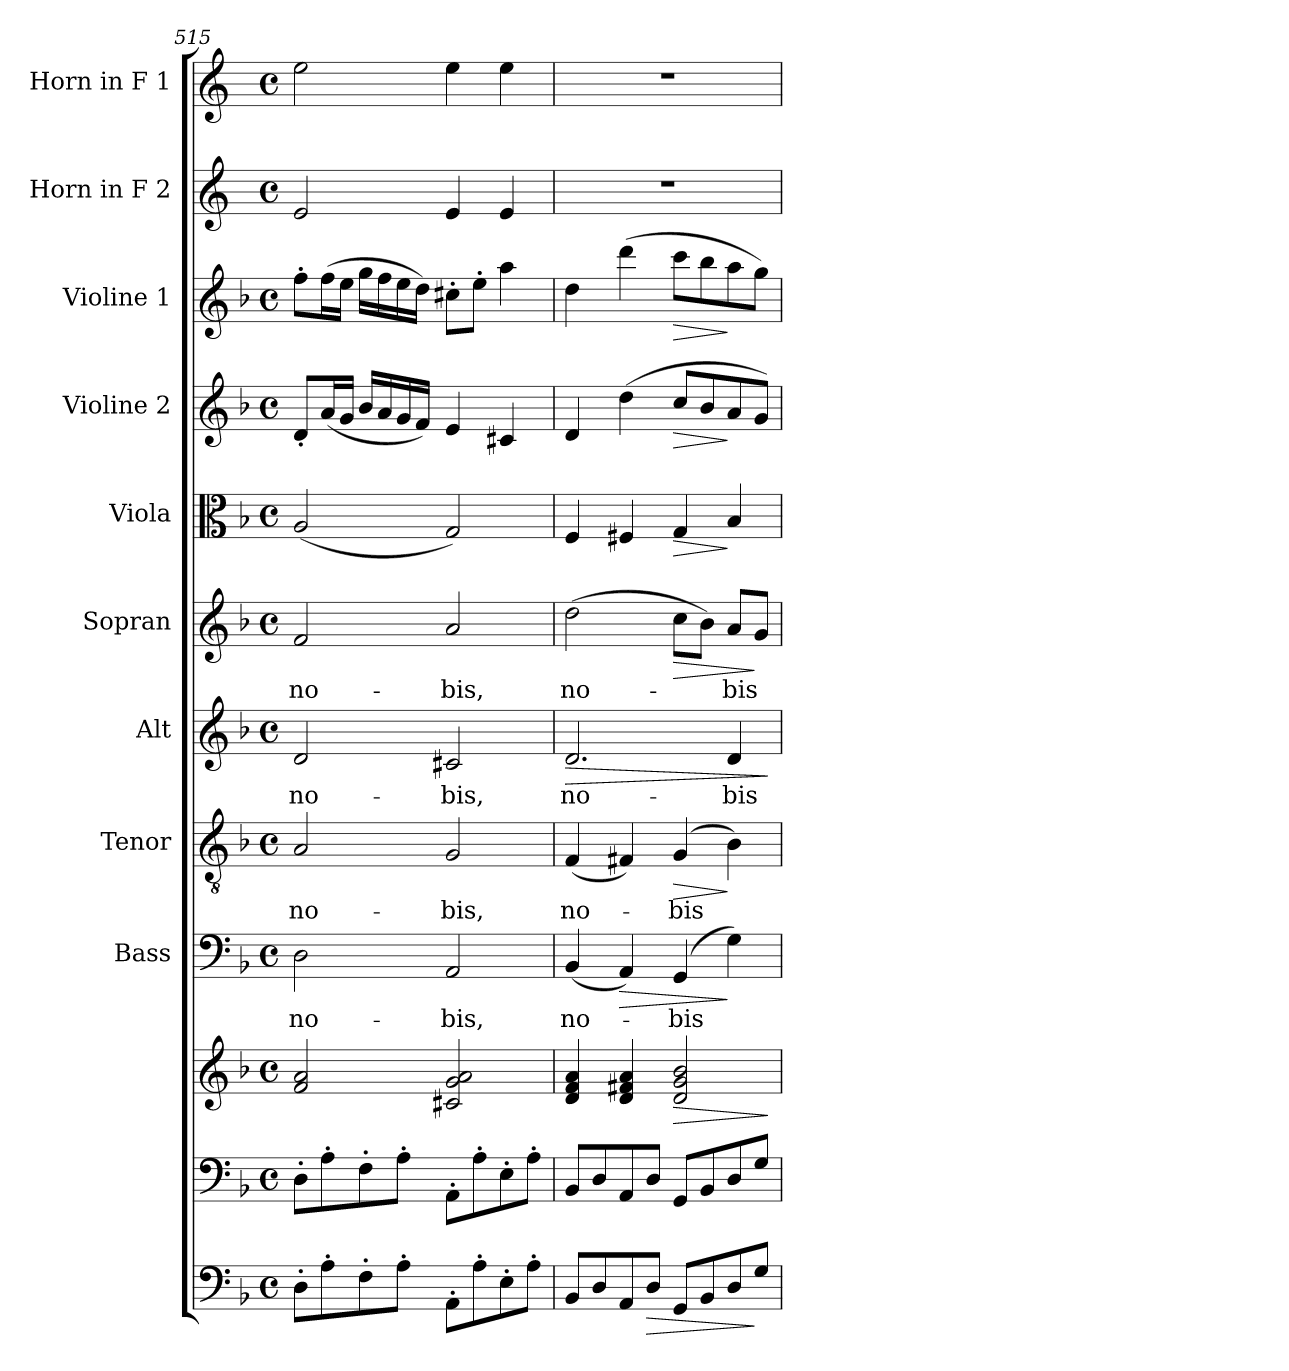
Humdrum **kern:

**kern	**dynam	**kern	**kern	**dynam	**kern	**text	**dynam	**kern	**text	**dynam	**kern	**text	**dynam	**kern	**text	**dynam	**kern	**dynam	**kern	**dynam	**kern	**dynam	**kern	**kern
*part11	*part11	*part10	*part10	*part10	*part9	*part9	*part9	*part8	*part8	*part8	*part7	*part7	*part7	*part6	*part6	*part6	*part5	*part5	*part4	*part4	*part3	*part3	*part2	*part1
*staff12	*staff12	*staff11	*staff10	*staff10/11	*staff9	*staff9	*staff9	*staff8	*staff8	*staff8	*staff7	*staff7	*staff7	*staff6	*staff6	*staff6	*staff5	*staff5	*staff4	*staff4	*staff3	*staff3	*staff2	*staff1
*	*	*	*	*	*I"Bass	*	*	*I"Tenor	*	*	*I"Alt	*	*	*I"Sopran	*	*	*I"Viola	*	*I"Violine 2	*	*I"Violine 1	*	*I"Horn in F 2	*I"Horn in F 1
*	*	*	*	*	*I'B.	*	*	*I'T.	*	*	*I'A.	*	*	*I'S.	*	*	*I'Vla.	*	*I'Vl. 2	*	*I'Vl. 1	*	*	*
!!LO:PB:g=z
*clefF4	*	*clefF4	*clefG2	*	*clefF4	*	*	*clefGv2	*	*	*clefG2	*	*	*clefG2	*	*	*clefC3	*	*clefG2	*	*clefG2	*	*clefG2	*clefG2
*ITrd7c12	*	*	*	*	*	*	*	*	*	*	*	*	*	*	*	*	*	*	*	*	*	*	*ITrd4c7	*ITrd4c7
*k[b-]	*	*k[b-]	*k[b-]	*	*k[b-]	*	*	*k[b-]	*	*	*k[b-]	*	*	*k[b-]	*	*	*k[b-]	*	*k[b-]	*	*k[b-]	*	*k[b-]	*k[b-]
*F:	*	*F:	*F:	*	*F:	*	*	*F:	*	*	*F:	*	*	*F:	*	*	*F:	*	*F:	*	*F:	*	*F:	*F:
*M4/4	*	*M4/4	*M4/4	*	*M4/4	*	*	*M4/4	*	*	*M4/4	*	*	*M4/4	*	*	*M4/4	*	*M4/4	*	*M4/4	*	*M4/4	*M4/4
*met(c)	*	*met(c)	*met(c)	*	*met(c)	*	*	*met(c)	*	*	*met(c)	*	*	*met(c)	*	*	*met(c)	*	*met(c)	*	*met(c)	*	*met(c)	*met(c)
=515	=515	=515	=515	=515	=515	=515	=515	=515	=515	=515	=515	=515	=515	=515	=515	=515	=515	=515	=515	=515	=515	=515	=515	=515
!	!	!	!	!	!	!LO:LY:b	!	!	!LO:LY:b	!	!	!LO:LY:b	!	!	!LO:LY:b	!	!	!	!	!	!	!	!	!
8DD'>\L	.	8D'>\L	2f/ 2a/	.	2D\	no-	.	2A/	no-	.	2d/	no-	.	2f/	no-	.	(<2A/	.	8d'</L	.	8ff'>\L	.	2A/	2a\
8AA'>\	.	8A'>\	.	.	.	.	.	.	.	.	.	.	.	.	.	.	.	.	(<16a/L	.	(>16ff\L	.	.	.
.	.	.	.	.	.	.	.	.	.	.	.	.	.	.	.	.	.	.	16g/JJ	.	16ee\JJ	.	.	.
8FF'>\	.	8F'>\	.	.	.	.	.	.	.	.	.	.	.	.	.	.	.	.	16b-/LL	.	16gg\LL	.	.	.
.	.	.	.	.	.	.	.	.	.	.	.	.	.	.	.	.	.	.	16a/	.	16ff\	.	.	.
8AA'>\J	.	8A'>\J	.	.	.	.	.	.	.	.	.	.	.	.	.	.	.	.	16g/	.	16ee\	.	.	.
.	.	.	.	.	.	.	.	.	.	.	.	.	.	.	.	.	.	.	16f/JJ)	.	16dd\JJ)	.	.	.
!	!	!	!	!	!	!LO:LY:b	!	!	!LO:LY:b	!	!	!LO:LY:b	!	!	!LO:LY:b	!	!	!	!	!	!	!	!	!
8AAA'>\L	.	8AA'>\L	2c#X/ 2g/ 2a/	.	2AA/	-bis,	.	2G/	-bis,	.	2c#X/	-bis,	.	2a/	-bis,	.	2G/)	.	4e/	.	8cc#X'>\L	.	4A/	4a\
8AA'>\	.	8A'>\	.	.	.	.	.	.	.	.	.	.	.	.	.	.	.	.	.	.	8ee'>\J	.	.	.
8EE'>\	.	8E'>\	.	.	.	.	.	.	.	.	.	.	.	.	.	.	.	.	4c#X/	.	4aa\	.	4A/	4a\
8AA'>\J	.	8A'>\J	.	.	.	.	.	.	.	.	.	.	.	.	.	.	.	.	.	.	.	.	.	.
=516	=516	=516	=516	=516	=516	=516	=516	=516	=516	=516	=516	=516	=516	=516	=516	=516	=516	=516	=516	=516	=516	=516	=516	=516
!	!	!	!	!	!	!LO:LY:b	!	!	!LO:LY:b	!	!	!LO:LY:b	!LO:HP:b	!	!LO:LY:b	!	!	!	!	!	!	!	!	!
8BBB-/L	.	8BB-/L	4d/ 4f/ 4a/	.	(<4BB-/	no-	.	(<4F/	no-	.	2.d/	no-	>	(>2dd\	no-	.	4F/	.	4d/	.	4dd\	.	1r	1r
8DD/	.	8D/	.	.	.	.	.	.	.	.	.	.	.	.	.	.	.	.	.	.	.	.	.	.
!	!	!	!	!	!	!	!LO:HP:b	!	!	!	!	!	!	!	!	!	!	!	!	!	!	!	!	!
8AAA/	.	8AA/	4d/ 4f#X/ 4a/	.	4AA/)	.	>	4F#X/)	.	.	.	.	.	.	.	.	4F#X/	.	(>4dd\	.	(>4ddd\	.	.	.
!	!LO:HP:b	!	!	!	!	!	!	!	!	!	!	!	!	!	!	!	!	!	!	!	!	!	!	!
8DD/J	>	8D/J	.	.	.	.	.	.	.	.	.	.	.	.	.	.	.	.	.	.	.	.	.	.
!	!	!	!	!LO:HP:b	!	!LO:LY:b	!	!	!LO:LY:b	!LO:HP:b	!	!	!	!	!	!LO:HP:b	!	!LO:HP:b	!	!LO:HP:b	!	!LO:HP:b	!	!
8GGG/L	.	8GG/L	2d/ 2g/ 2b-/	>	(4GG/	-bis	.	(4G/	-bis	>	.	.	.	8cc\L	.	>	4G/	>	8cc/L	>	8ccc\L	>	.	.
8BBB-/	.	8BB-/	.	.	.	.	.	.	.	.	.	.	.	8b-\J)	.	.	.	.	8b-/	.	8bb-\	.	.	.
!	!	!	!	!	!	!	!	!	!	!	!	!LO:LY:b	!	!	!LO:LY:b	!	!	!	!	!	!	!	!	!
8DD/	.	8D/	.	.	4G\)	.	]	4B-\)	.	]	4d/	-bis	.	8a/L	-bis	.	4B-/	]	8a/	]	8aa\	]	.	.
8GG/J	]	8G/J	.	.	.	.	.	.	.	.	.	.	.	8g/J	.	]	.	.	8g/J)	.	8gg\J)	.	.	.
.	.	.	.	]	.	.	.	.	.	.	.	.	]	.	.	.	.	.	.	.	.	.	.	.
=	=	=	=	=	=	=	=	=	=	=	=	=	=	=	=	=	=	=	=	=	=	=	=	=
*-	*-	*-	*-	*-	*-	*-	*-	*-	*-	*-	*-	*-	*-	*-	*-	*-	*-	*-	*-	*-	*-	*-	*-	*-
